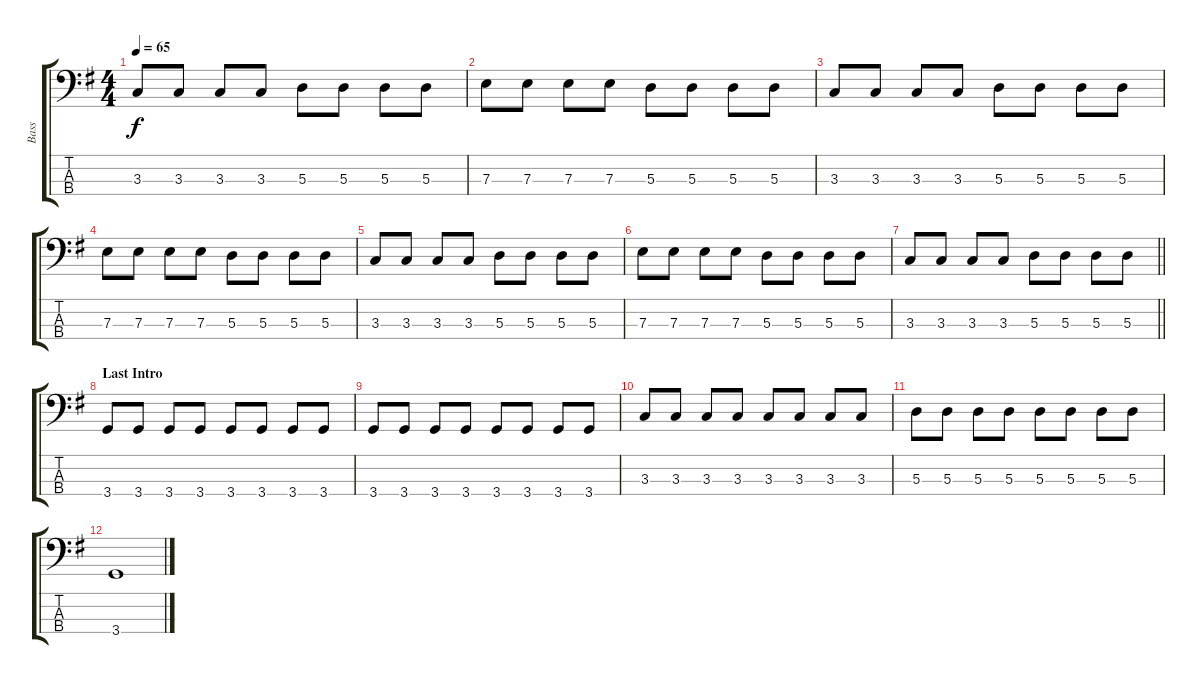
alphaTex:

\track ("Bass" "Bass") {instrument electricbassfinger}
\staff {score tabs}
\tuning (G2 D2 A1 E1) {hide}
\ts (4 4)
\tempo 65
\clef f4
\ks g
3.3.8{dy f} 3.3.8 3.3.8 3.3.8 5.3.8 5.3.8 5.3.8 5.3.8 |
7.3.8 7.3.8 7.3.8 7.3.8 5.3.8 5.3.8 5.3.8 5.3.8 |
3.3.8 3.3.8 3.3.8 3.3.8 5.3.8 5.3.8 5.3.8 5.3.8 |
7.3.8 7.3.8 7.3.8 7.3.8 5.3.8 5.3.8 5.3.8 5.3.8 |
3.3.8 3.3.8 3.3.8 3.3.8 5.3.8 5.3.8 5.3.8 5.3.8 |
7.3.8 7.3.8 7.3.8 7.3.8 5.3.8 5.3.8 5.3.8 5.3.8 |
\barLineRight lightlight
3.3.8 3.3.8 3.3.8 3.3.8 5.3.8 5.3.8 5.3.8 5.3.8 |
\section ("" "Last Intro")
3.4.8 3.4.8 3.4.8 3.4.8 3.4.8 3.4.8 3.4.8 3.4.8 |
3.4.8 3.4.8 3.4.8 3.4.8 3.4.8 3.4.8 3.4.8 3.4.8 |
3.3.8 3.3.8 3.3.8 3.3.8 3.3.8 3.3.8 3.3.8 3.3.8 |
5.3.8 5.3.8 5.3.8 5.3.8 5.3.8 5.3.8 5.3.8 5.3.8 |
3.4.1
